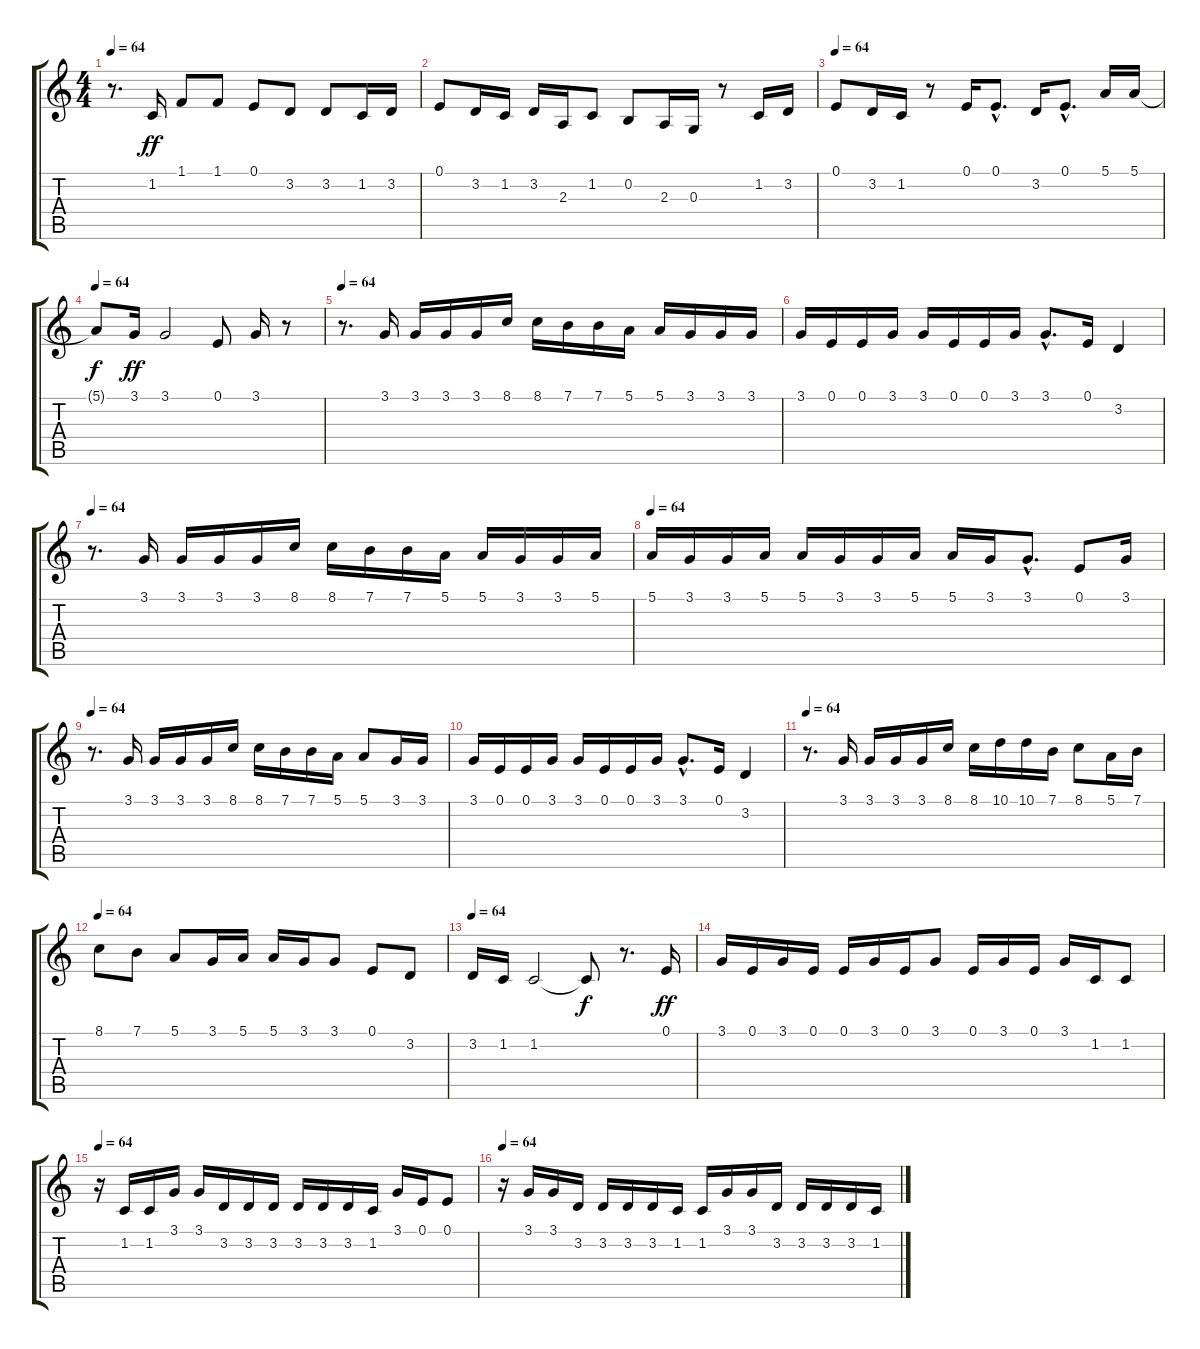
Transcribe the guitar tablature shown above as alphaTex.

\track "" {instrument pad4choir}
\staff {score tabs}
\tuning (E4 B3 G3 D3 A2 E2) {hide}
\ts (4 4)
\tempo 64
\clef g2
\ks c
r.8{d dy ff} 1.2.16 1.1.8 1.1.8 0.1.8 3.2.8 3.2.8 1.2.16 3.2.16 |
0.1.8 3.2.16 1.2.16 3.2.16 2.3.16 1.2.8 0.2.8 2.3.16 0.3.16 r.8 1.2.16 3.2.16 |
\tempo 64
0.1.8 3.2.16 1.2.16 r.8 0.1.16 0.1{hac}.8{d} 3.2.16 0.1{hac}.8{d} 5.1.16 5.1.16 |
\tempo 64
5.1{t}.8{dy f} 3.1.16{dy ff} 3.1.2 0.1.8 3.1.16 r.8 |
\tempo 64
r.8{d} 3.1.16 3.1.16 3.1.16 3.1.16 8.1.16 8.1.16 7.1.16 7.1.16 5.1.16 5.1.16 3.1.16 3.1.16 3.1.16 |
3.1.16 0.1.16 0.1.16 3.1.16 3.1.16 0.1.16 0.1.16 3.1.16 3.1{hac}.8{d} 0.1.16 3.2.4 |
\tempo 64
r.8{d} 3.1.16 3.1.16 3.1.16 3.1.16 8.1.16 8.1.16 7.1.16 7.1.16 5.1.16 5.1.16 3.1.16 3.1.16 5.1.16 |
\tempo 64
5.1.16 3.1.16 3.1.16 5.1.16 5.1.16 3.1.16 3.1.16 5.1.16 5.1.16 3.1.16 3.1{hac}.8{d} 0.1.8 3.1.16 |
\tempo 64
r.8{d} 3.1.16 3.1.16 3.1.16 3.1.16 8.1.16 8.1.16 7.1.16 7.1.16 5.1.16 5.1.8 3.1.16 3.1.16 |
3.1.16 0.1.16 0.1.16 3.1.16 3.1.16 0.1.16 0.1.16 3.1.16 3.1{hac}.8{d} 0.1.16 3.2.4 |
\tempo 64
r.8{d} 3.1.16 3.1.16 3.1.16 3.1.16 8.1.16 8.1.16 10.1.16 10.1.16 7.1.16 8.1.8 5.1.16 7.1.16 |
\tempo 64
8.1.8 7.1.8 5.1.8 3.1.16 5.1.16 5.1.16 3.1.16 3.1.8 0.1.8 3.2.8 |
\tempo 64
3.2.16 1.2.16 1.2.2 1.2{t}.8{dy f} r.8{d} 0.1.16{dy ff} |
3.1.16 0.1.16 3.1.16 0.1.16 0.1.16 3.1.16 0.1.16 3.1.8 0.1.16 3.1.16 0.1.16 3.1.16 1.2.16 1.2.8 |
\tempo 64
r.16 1.2.16 1.2.16 3.1.16 3.1.16 3.2.16 3.2.16 3.2.16 3.2.16 3.2.16 3.2.16 1.2.16 3.1.16 0.1.16 0.1.8 |
\tempo 64
r.16 3.1.16 3.1.16 3.2.16 3.2.16 3.2.16 3.2.16 1.2.16 1.2.16 3.1.16 3.1.16 3.2.16 3.2.16 3.2.16 3.2.16 1.2.16
